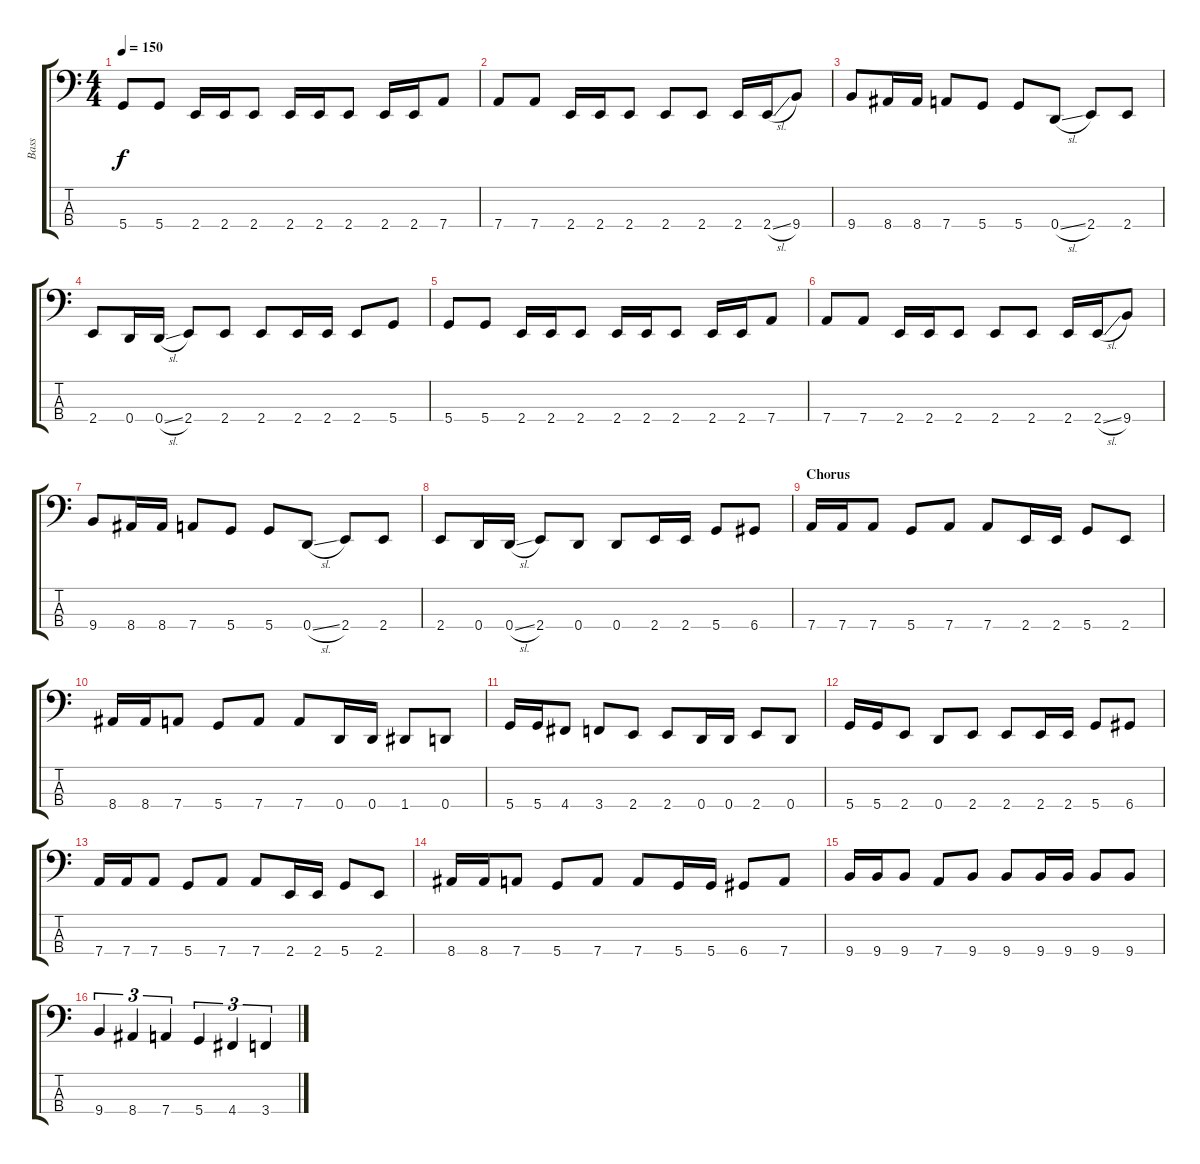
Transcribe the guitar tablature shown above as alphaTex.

\track ("Bass" "Bass") {instrument electricbasspick}
\staff {score tabs}
\tuning (G2 D2 A1 D1) {hide}
\ts (4 4)
\tempo 150
\clef f4
\ks c
5.4.8{dy f} 5.4.8 2.4.16 2.4.16 2.4.8 2.4.16 2.4.16 2.4.8 2.4.16 2.4.16 7.4.8 |
7.4.8 7.4.8 2.4.16 2.4.16 2.4.8 2.4.8 2.4.8 2.4.16 2.4{sl}.16 9.4.8 |
9.4.8 8.4.16 8.4.16 7.4.8 5.4.8 5.4.8 0.4{sl}.8 2.4.8 2.4.8 |
2.4.8 0.4.16 0.4{sl}.16 2.4.8 2.4.8 2.4.8 2.4.16 2.4.16 2.4.8 5.4.8 |
5.4.8 5.4.8 2.4.16 2.4.16 2.4.8 2.4.16 2.4.16 2.4.8 2.4.16 2.4.16 7.4.8 |
7.4.8 7.4.8 2.4.16 2.4.16 2.4.8 2.4.8 2.4.8 2.4.16 2.4{sl}.16 9.4.8 |
9.4.8 8.4.16 8.4.16 7.4.8 5.4.8 5.4.8 0.4{sl}.8 2.4.8 2.4.8 |
2.4.8 0.4.16 0.4{sl}.16 2.4.8 0.4.8 0.4.8 2.4.16 2.4.16 5.4.8 6.4.8 |
\section ("" "Chorus")
7.4.16 7.4.16 7.4.8 5.4.8 7.4.8 7.4.8 2.4.16 2.4.16 5.4.8 2.4.8 |
8.4.16 8.4.16 7.4.8 5.4.8 7.4.8 7.4.8 0.4.16 0.4.16 1.4.8 0.4.8 |
5.4.16 5.4.16 4.4.8 3.4.8 2.4.8 2.4.8 0.4.16 0.4.16 2.4.8 0.4.8 |
5.4.16 5.4.16 2.4.8 0.4.8 2.4.8 2.4.8 2.4.16 2.4.16 5.4.8 6.4.8 |
7.4.16 7.4.16 7.4.8 5.4.8 7.4.8 7.4.8 2.4.16 2.4.16 5.4.8 2.4.8 |
8.4.16 8.4.16 7.4.8 5.4.8 7.4.8 7.4.8 5.4.16 5.4.16 6.4.8 7.4.8 |
9.4.16 9.4.16 9.4.8 7.4.8 9.4.8 9.4.8 9.4.16 9.4.16 9.4.8 9.4.8 |
9.4.4{tu (3 2)} 8.4.4{tu (3 2)} 7.4.4{tu (3 2)} 5.4.4{tu (3 2)} 4.4.4{tu (3 2)} 3.4.4{tu (3 2)}
